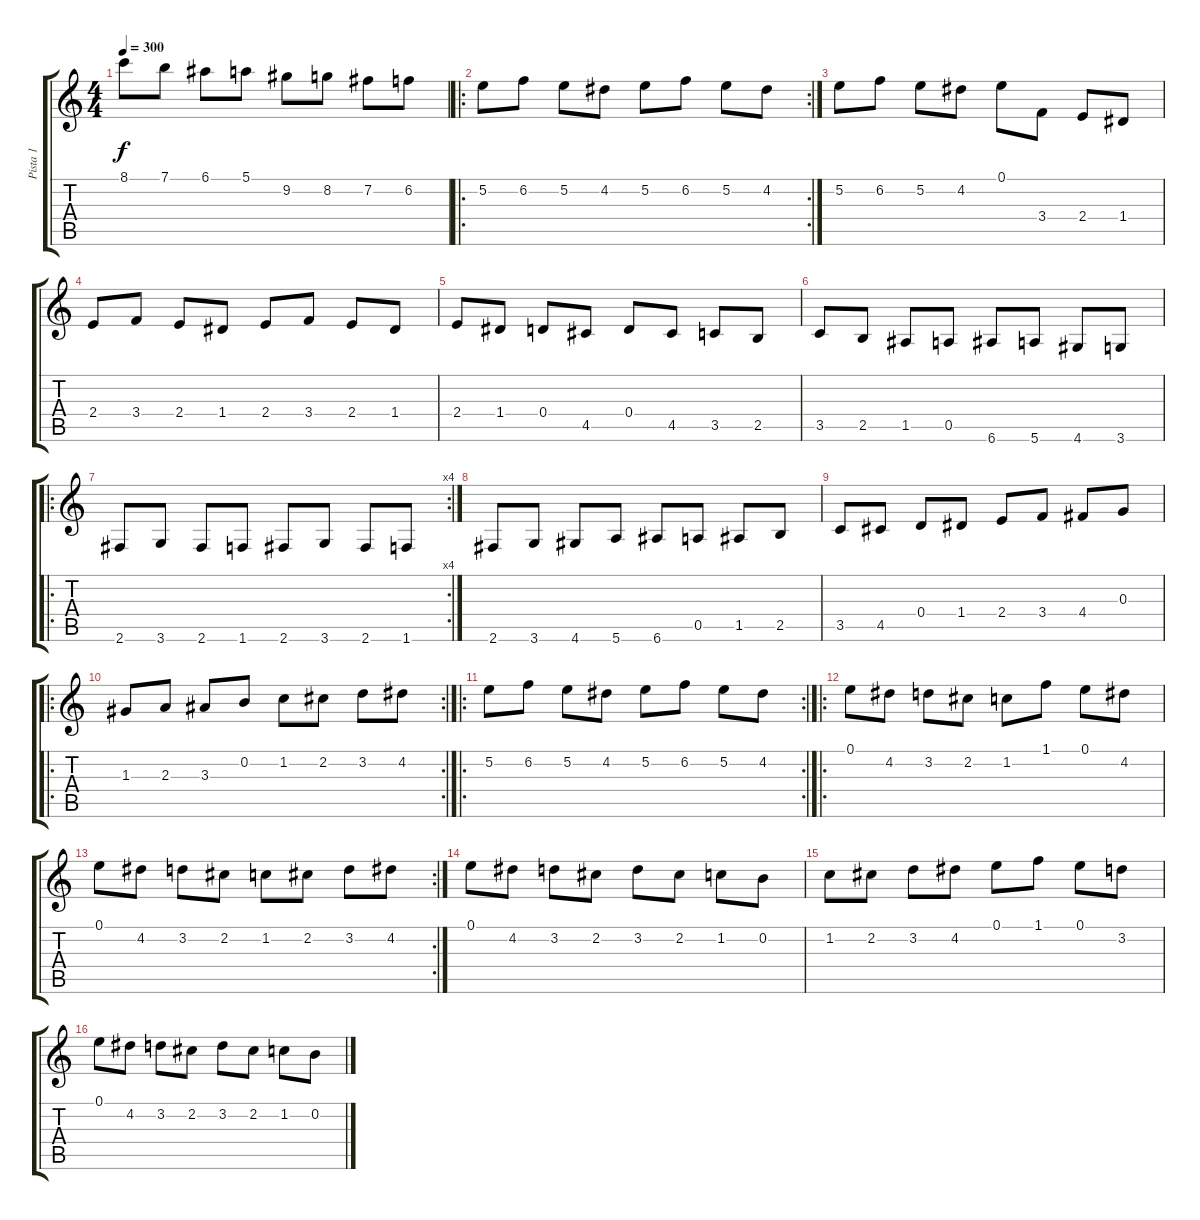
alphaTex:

\track ("Pista 1" "Pista 1") {instrument distortionguitar}
\staff {score tabs}
\tuning (E4 B3 G3 D3 A2 E2) {hide}
\ts (4 4)
\tempo 300
\clef g2
\ks c
8.1.8{dy f} 7.1.8 6.1.8 5.1.8 9.2.8 8.2.8 7.2.8 6.2.8 |
\ro
\rc 2
5.2.8 6.2.8 5.2.8 4.2.8 5.2.8 6.2.8 5.2.8 4.2.8 |
5.2.8 6.2.8 5.2.8 4.2.8 0.1.8 3.4.8 2.4.8 1.4.8 |
2.4.8 3.4.8 2.4.8 1.4.8 2.4.8 3.4.8 2.4.8 1.4.8 |
2.4.8 1.4.8 0.4.8 4.5.8 0.4.8 4.5.8 3.5.8 2.5.8 |
3.5.8 2.5.8 1.5.8 0.5.8 6.6.8 5.6.8 4.6.8 3.6.8 |
\ro
\rc 4
2.6.8 3.6.8 2.6.8 1.6.8 2.6.8 3.6.8 2.6.8 1.6.8 |
2.6.8 3.6.8 4.6.8 5.6.8 6.6.8 0.5.8 1.5.8 2.5.8 |
3.5.8 4.5.8 0.4.8 1.4.8 2.4.8 3.4.8 4.4.8 0.3.8 |
\ro
\rc 2
1.3.8 2.3.8 3.3.8 0.2.8 1.2.8 2.2.8 3.2.8 4.2.8 |
\ro
\rc 2
5.2.8 6.2.8 5.2.8 4.2.8 5.2.8 6.2.8 5.2.8 4.2.8 |
\ro
0.1.8 4.2.8 3.2.8 2.2.8 1.2.8 1.1.8 0.1.8 4.2.8 |
\rc 2
0.1.8 4.2.8 3.2.8 2.2.8 1.2.8 2.2.8 3.2.8 4.2.8 |
0.1.8 4.2.8 3.2.8 2.2.8 3.2.8 2.2.8 1.2.8 0.2.8 |
1.2.8 2.2.8 3.2.8 4.2.8 0.1.8 1.1.8 0.1.8 3.2.8 |
0.1.8 4.2.8 3.2.8 2.2.8 3.2.8 2.2.8 1.2.8 0.2.8
